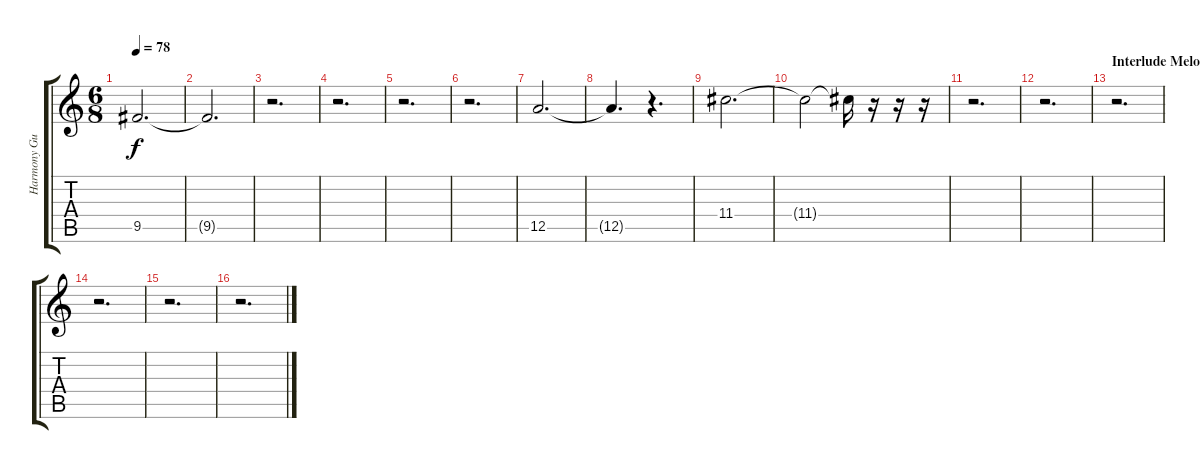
\track ("Harmony Guitar" "Harmony Gu") {instrument distortionguitar}
\staff {score tabs}
\tuning (E4 B3 G3 D3 A2 E2) {hide}
\ts (6 8)
\tempo 78
\clef g2
\ks c
9.5.2{d dy f} |
9.5{t}.2{d} |
r.2{d} |
r.2{d} |
r.2{d} |
r.2{d} |
12.5.2{d} |
12.5{t}.4{d} r.4{d} |
11.4.2{d} |
11.4{t}.2 11.4{t}.16 r.16 r.16 r.16 |
r.2{d} |
r.2{d} |
\section ("" "Interlude Melody")
r.2{d} |
r.2{d} |
r.2{d} |
r.2{d}
